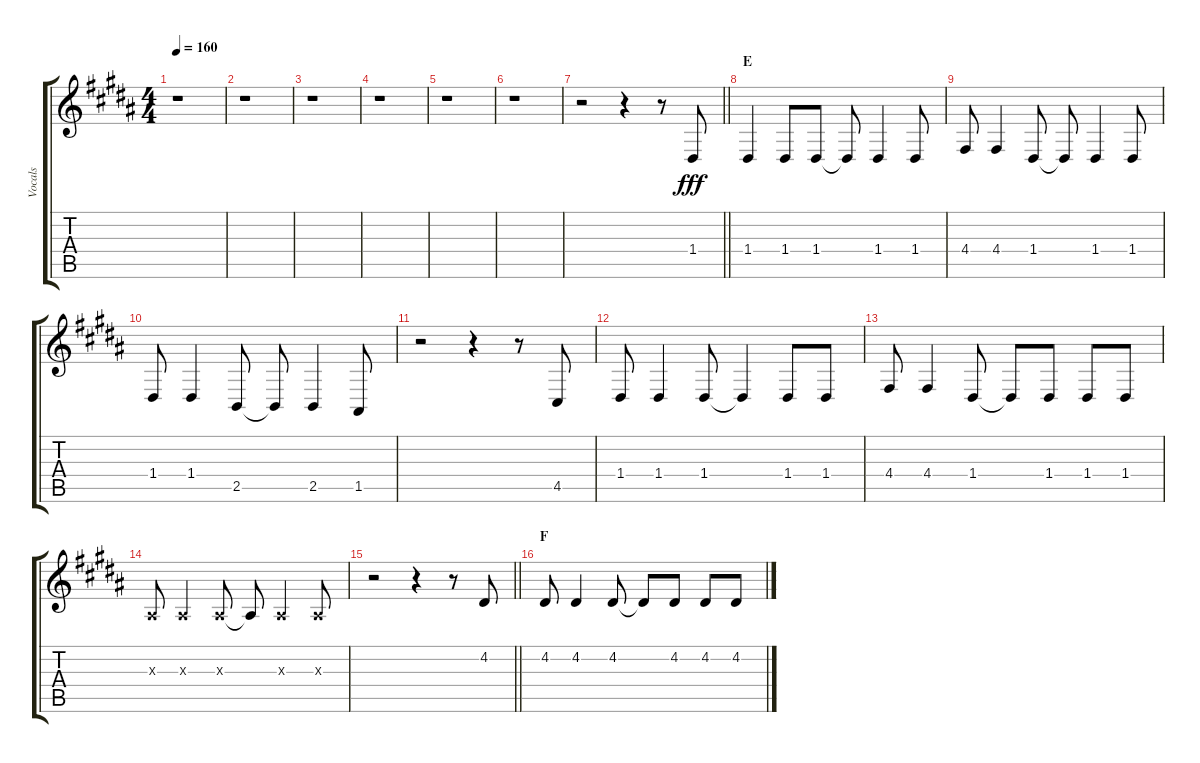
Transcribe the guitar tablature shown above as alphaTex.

\track ("Vocals" "Vocals") {instrument voiceoohs}
\staff {score tabs}
\tuning (E4 B3 G3 D3 A2 E2) {hide}
\ts (4 4)
\tempo 160
\clef g2
\ks b
r.1{dy fff} |
r.1 |
r.1 |
r.1 |
r.1 |
r.1 |
\barLineRight lightlight
r.2 r.4 r.8 1.4.8 |
\section ("" "E")
1.4.4 1.4.8 1.4.8 1.4{t}.8 1.4.4 1.4.8 |
4.4.8 4.4.4 1.4.8 1.4{t}.8 1.4.4 1.4.8 |
1.4.8 1.4.4 2.5.8 2.5{t}.8 2.5.4 1.5.8 |
r.2 r.4 r.8 4.5.8 |
1.4.8 1.4.4 1.4.8 1.4{t}.4 1.4.8 1.4.8 |
4.4.8 4.4.4 1.4.8 1.4{t}.8 1.4.8 1.4.8 1.4.8 |
3.3{x}.8 3.3{x}.4 3.3{x}.8 3.3{t}.8 3.3{x}.4 3.3{x}.8 |
\barLineRight lightlight
r.2 r.4 r.8 4.2.8 |
\section ("" "F")
4.2.8 4.2.4 4.2.8 4.2{t}.8 4.2.8 4.2.8 4.2.8
